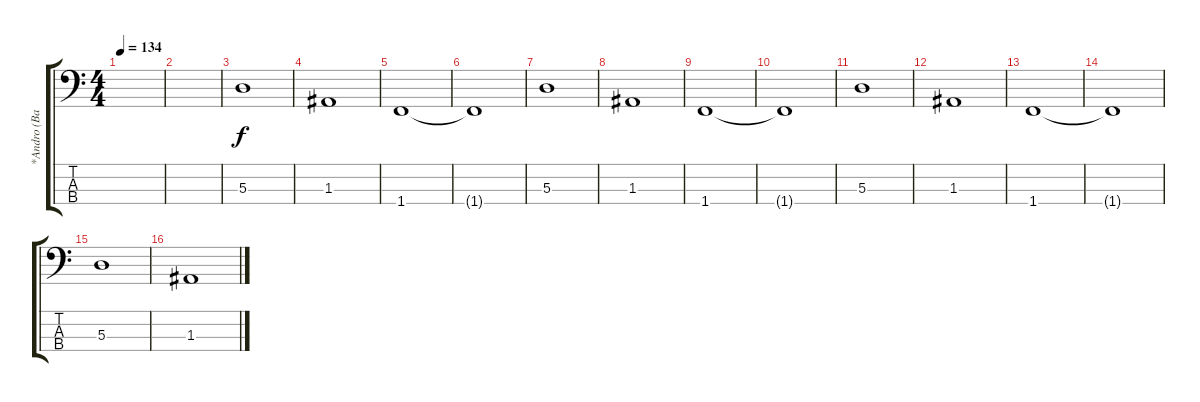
\track ("*Andro (Bassist)" "*Andro (Ba") {instrument electricbassfinger}
\staff {score tabs}
\tuning (G2 D2 A1 E1) {hide}
\ts (4 4)
\tempo 134
\clef f4
\ks c
|
|
5.3.1 |
1.3.1 |
1.4.1 |
1.4{t}.1 |
5.3.1 |
1.3.1 |
1.4.1 |
1.4{t}.1 |
5.3.1 |
1.3.1 |
1.4.1 |
1.4{t}.1 |
5.3.1 |
1.3.1
